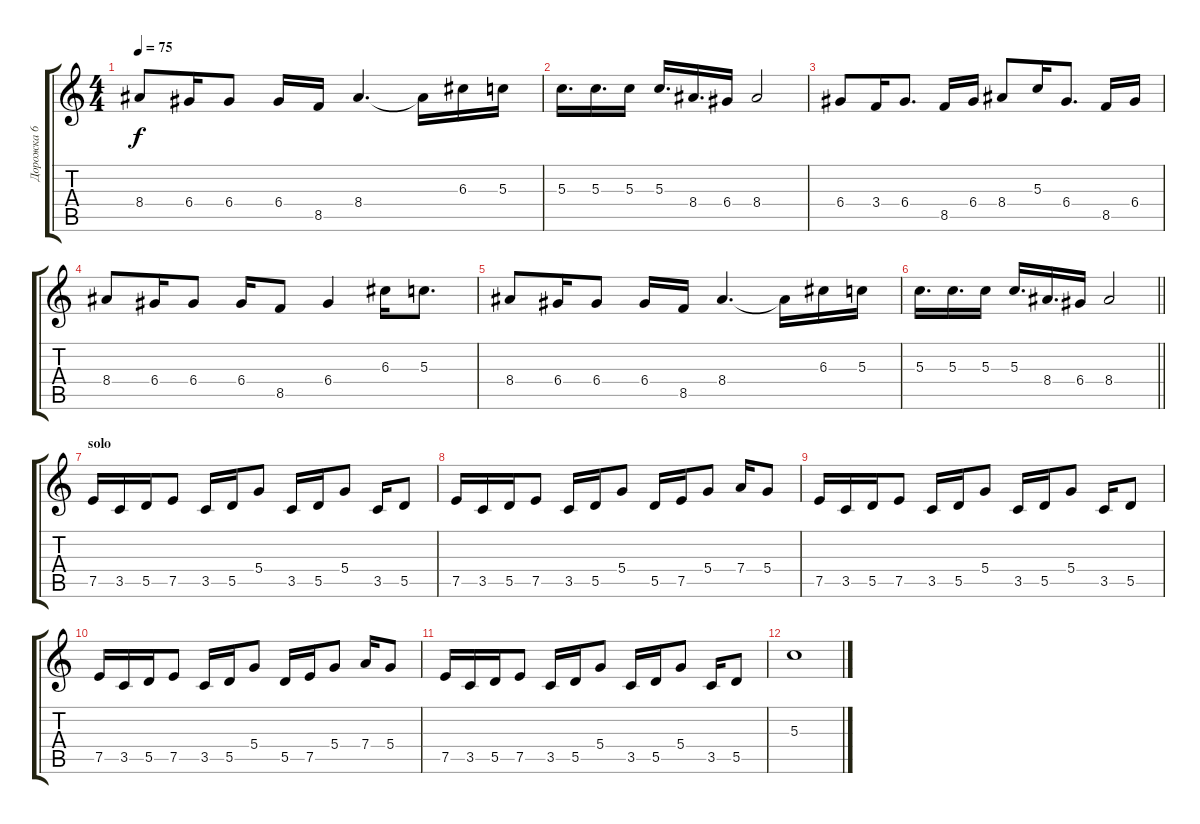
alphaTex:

\track ("Дорожка 6" "Дорожка 6") {instrument distortionguitar}
\staff {score tabs}
\tuning (E4 B3 G3 D3 A2 D2) {hide}
\ts (4 4)
\tempo 75
\clef g2
\ks c
8.4.8{dy f} 6.4.16 6.4.8 6.4.16 8.5.16 8.4.4{d} 8.4{t}.16 6.3.16 5.3.16 |
5.3.16{d} 5.3.16{d} 5.3.16 5.3.16{d} 8.4.16{d} 6.4.16 8.4.2 |
6.4.8 3.4.16 6.4.8{d} 8.5.16 6.4.16 8.4.8 5.3.16 6.4.8{d} 8.5.16 6.4.16 |
8.4.8 6.4.16 6.4.8 6.4.16 8.5.8 6.4.4 6.3.16 5.3.8{d} |
8.4.8 6.4.16 6.4.8 6.4.16 8.5.16 8.4.4{d} 8.4{t}.16 6.3.16 5.3.16 |
\barLineRight lightlight
5.3.16{d} 5.3.16{d} 5.3.16 5.3.16{d} 8.4.16{d} 6.4.16 8.4.2 |
\section ("" "solo")
7.5.16 3.5.16 5.5.16 7.5.8 3.5.16 5.5.16 5.4.8 3.5.16 5.5.16 5.4.8 3.5.16 5.5.8 |
7.5.16 3.5.16 5.5.16 7.5.8 3.5.16 5.5.16 5.4.8 5.5.16 7.5.16 5.4.8 7.4.16 5.4.8 |
7.5.16 3.5.16 5.5.16 7.5.8 3.5.16 5.5.16 5.4.8 3.5.16 5.5.16 5.4.8 3.5.16 5.5.8 |
7.5.16 3.5.16 5.5.16 7.5.8 3.5.16 5.5.16 5.4.8 5.5.16 7.5.16 5.4.8 7.4.16 5.4.8 |
7.5.16 3.5.16 5.5.16 7.5.8 3.5.16 5.5.16 5.4.8 3.5.16 5.5.16 5.4.8 3.5.16 5.5.8 |
5.3.1
